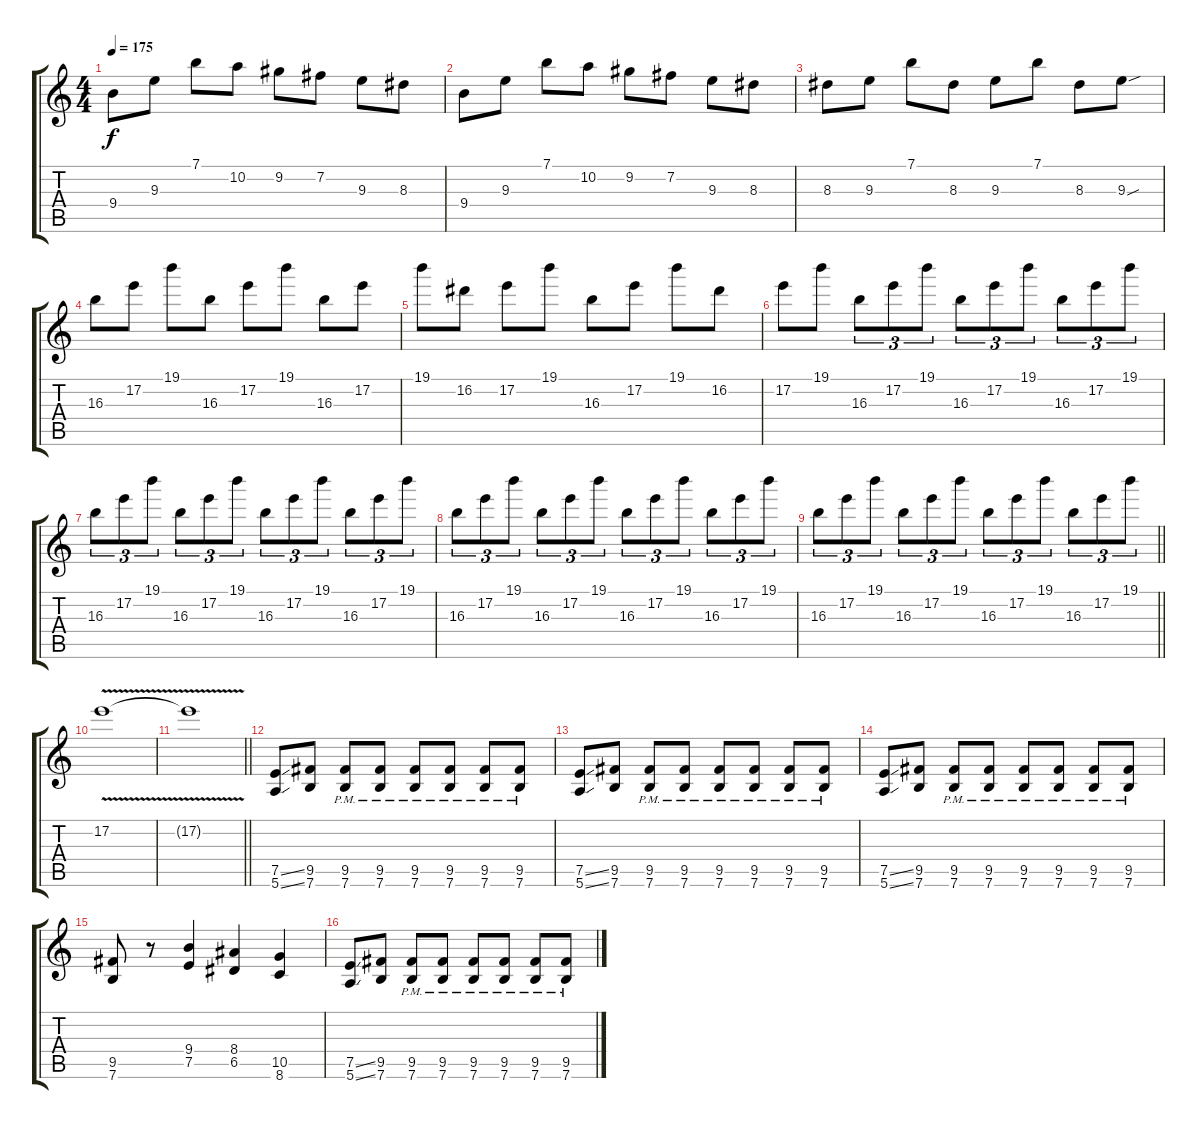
\track "" {instrument distortionguitar}
\staff {score tabs}
\tuning (E4 B3 G3 D3 A2 E2) {hide}
\ts (4 4)
\tempo 175
\clef g2
\ks c
9.4.8{dy f} 9.3.8 7.1.8 10.2.8 9.2.8 7.2.8 9.3.8 8.3.8 |
9.4.8 9.3.8 7.1.8 10.2.8 9.2.8 7.2.8 9.3.8 8.3.8 |
8.3.8 9.3.8 7.1.8 8.3.8 9.3.8 7.1.8 8.3.8 9.3{sou}.8 |
16.3.8 17.2.8 19.1.8 16.3.8 17.2.8 19.1.8 16.3.8 17.2.8 |
19.1.8 16.2.8 17.2.8 19.1.8 16.3.8 17.2.8 19.1.8 16.2.8 |
17.2.8 19.1.8 16.3.8{tu (3 2)} 17.2.8{tu (3 2)} 19.1.8{tu (3 2)} 16.3.8{tu (3 2)} 17.2.8{tu (3 2)} 19.1.8{tu (3 2)} 16.3.8{tu (3 2)} 17.2.8{tu (3 2)} 19.1.8{tu (3 2)} |
16.3.8{tu (3 2)} 17.2.8{tu (3 2)} 19.1.8{tu (3 2)} 16.3.8{tu (3 2)} 17.2.8{tu (3 2)} 19.1.8{tu (3 2)} 16.3.8{tu (3 2)} 17.2.8{tu (3 2)} 19.1.8{tu (3 2)} 16.3.8{tu (3 2)} 17.2.8{tu (3 2)} 19.1.8{tu (3 2)} |
16.3.8{tu (3 2)} 17.2.8{tu (3 2)} 19.1.8{tu (3 2)} 16.3.8{tu (3 2)} 17.2.8{tu (3 2)} 19.1.8{tu (3 2)} 16.3.8{tu (3 2)} 17.2.8{tu (3 2)} 19.1.8{tu (3 2)} 16.3.8{tu (3 2)} 17.2.8{tu (3 2)} 19.1.8{tu (3 2)} |
\barLineRight lightlight
16.3.8{tu (3 2)} 17.2.8{tu (3 2)} 19.1.8{tu (3 2)} 16.3.8{tu (3 2)} 17.2.8{tu (3 2)} 19.1.8{tu (3 2)} 16.3.8{tu (3 2)} 17.2.8{tu (3 2)} 19.1.8{tu (3 2)} 16.3.8{tu (3 2)} 17.2.8{tu (3 2)} 19.1.8{tu (3 2)} |
17.2{v}.1 |
\barLineRight lightlight
17.2{t}.1 |
(7.5{ss} 5.6{ss}).8 (9.5 7.6).8 (9.5{pm} 7.6{pm}).8 (9.5{pm} 7.6{pm}).8 (9.5{pm} 7.6{pm}).8 (9.5{pm} 7.6{pm}).8 (9.5{pm} 7.6{pm}).8 (9.5{pm} 7.6{pm}).8 |
(7.5{ss} 5.6{ss}).8 (9.5 7.6).8 (9.5{pm} 7.6{pm}).8 (9.5{pm} 7.6{pm}).8 (9.5{pm} 7.6{pm}).8 (9.5{pm} 7.6{pm}).8 (9.5{pm} 7.6{pm}).8 (9.5{pm} 7.6{pm}).8 |
(7.5{ss} 5.6{ss}).8 (9.5 7.6).8 (9.5{pm} 7.6{pm}).8 (9.5{pm} 7.6{pm}).8 (9.5{pm} 7.6{pm}).8 (9.5{pm} 7.6{pm}).8 (9.5{pm} 7.6{pm}).8 (9.5{pm} 7.6{pm}).8 |
(9.5 7.6).8 r.8 (9.4 7.5).4 (8.4 6.5).4 (10.5 8.6).4 |
(7.5{ss} 5.6{ss}).8 (9.5 7.6).8 (9.5{pm} 7.6{pm}).8 (9.5{pm} 7.6{pm}).8 (9.5{pm} 7.6{pm}).8 (9.5{pm} 7.6{pm}).8 (9.5{pm} 7.6{pm}).8 (9.5{pm} 7.6{pm}).8
